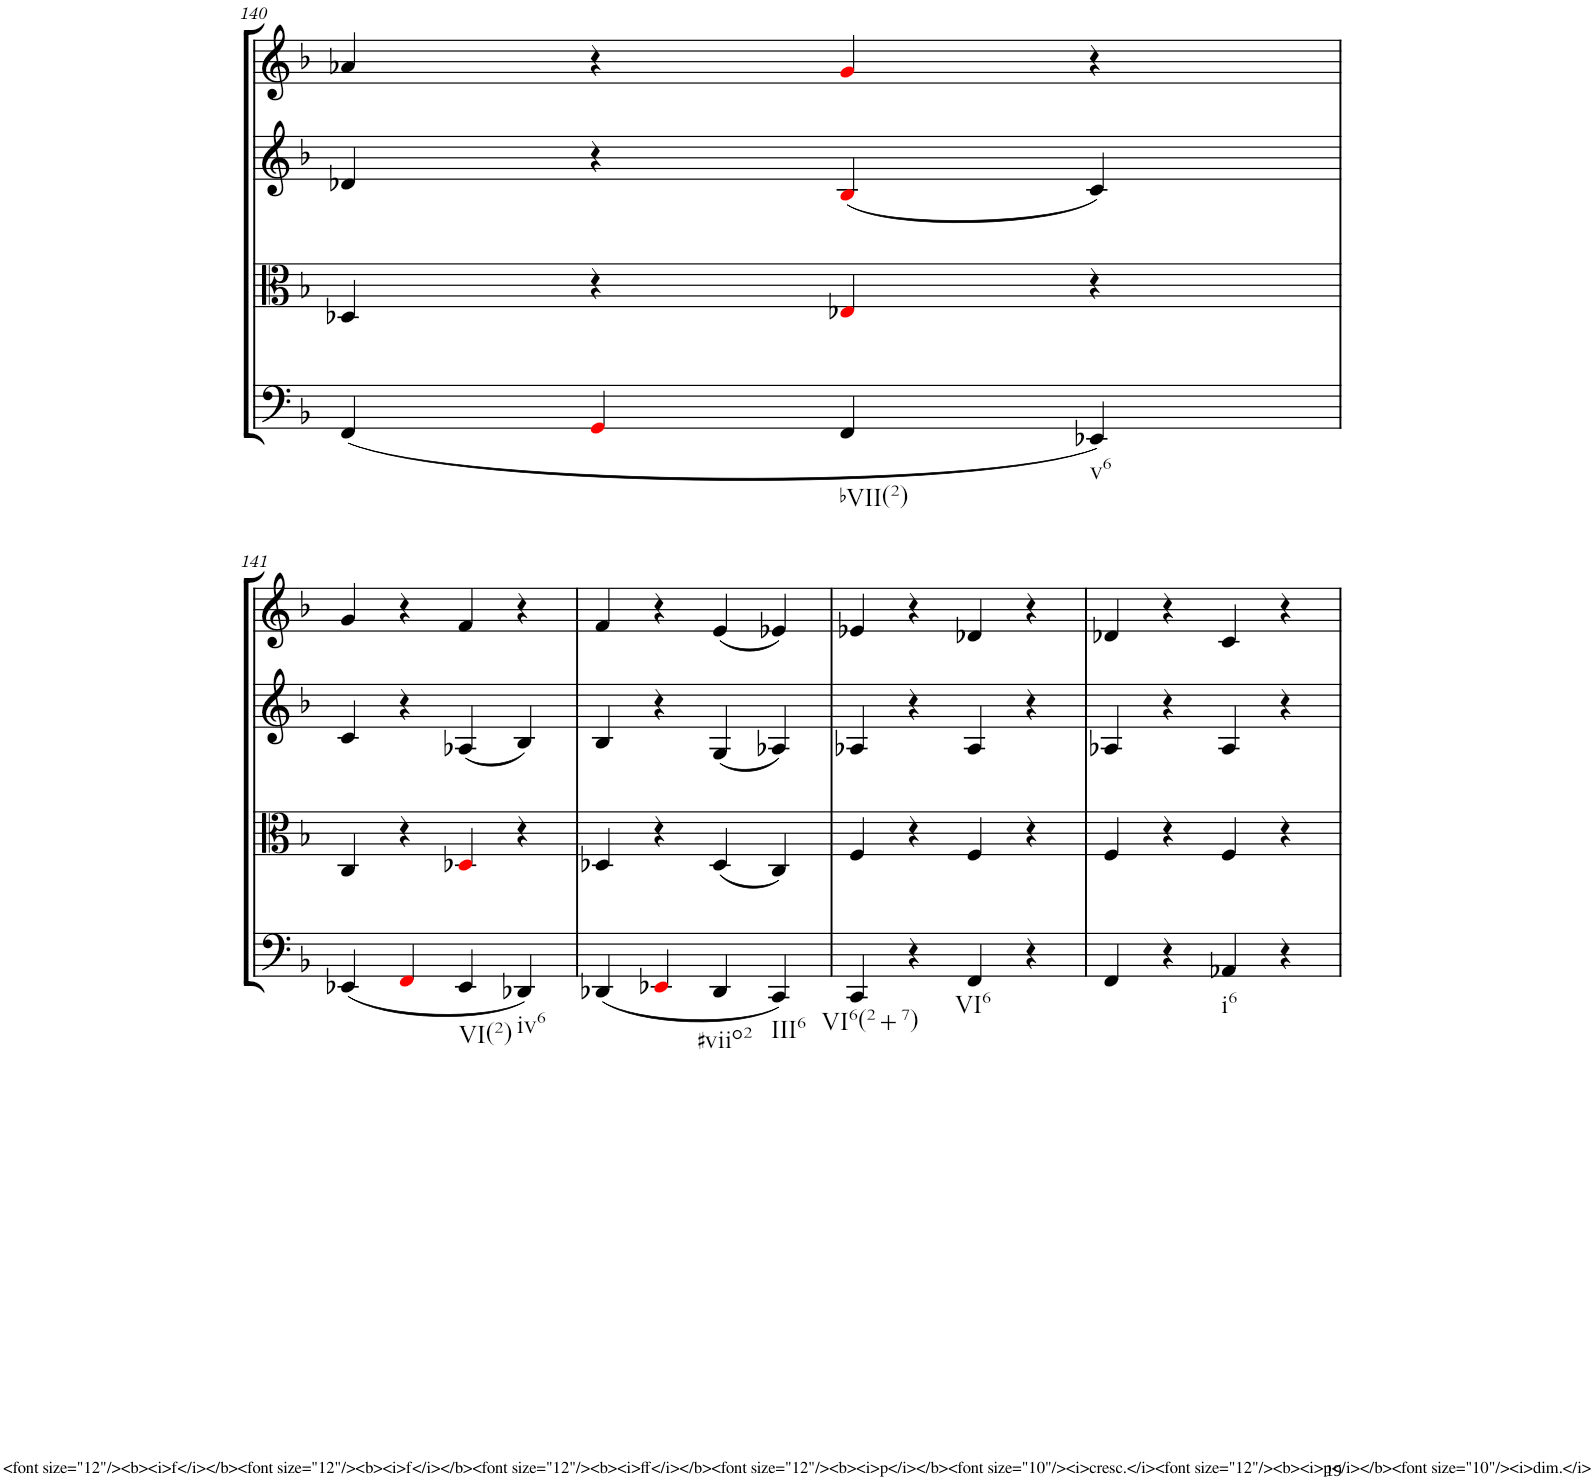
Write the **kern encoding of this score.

**kern	**kern	**kern	**kern
*part4	*part3	*part2	*part1
*staff4	*staff3	*staff2	*staff1
*I"Cello	*I"Viola	*I"2nd Violin	*I"1st Violin
*	*I'Vla	*I'Vln	*I'Vln
!!LO:PB:g=z
*clefF4	*clefC3	*clefG2	*clefG2
*k[b-]	*k[b-]	*k[b-]	*k[b-]
*F:	*F:	*F:	*F:
*M4/4	*M4/4	*M4/4	*M4/4
*met(c)	*met(c)	*met(c)	*met(c)
=140	=140	=140	=140
(4FF/	4D-X/	4d-X/	4a-X/
4GGi/	4r	4r	4r
!LO:TX:b:t=bVII(2)	!	!	!
4FF/	4E-Xi/	(4B-i/	4gi/
!LO:TX:b:t=v6	!	!	!
4EE-X/)	4r	4c/)	4r
!!LO:LB:g=z
=141	=141	=141	=141
(4EE-X/	4C/	4c/	4g/
4FFi/	4r	4r	4r
!LO:TX:b:t=VI(2)	!	!	!
4EE-/	4D-Xi/	(4A-X/	4f/
!LO:TX:b:t=iv6	!	!	!
4DD-X/)	4r	4B-/)	4r
=142	=142	=142	=142
(4DD-X/	4D-X/	4B-/	4f/
4EE-Xi/	4r	4r	4r
!LO:TX:b:t=#viio2	!	!	!
4DD-/	(4D-/	(4G/	(4e/
!LO:TX:b:t=III6	!	!	!
4CC/)	4C/)	4A-X/)	4e-X/)
=143	=143	=143	=143
!LO:TX:b:t=VI6(2+7)	!	!	!
4CC/	4F/	4A-X/	4e-X/
4r	4r	4r	4r
!LO:TX:b:t=VI6	!	!	!
4FF/	4F/	4A-/	4d-X/
4r	4r	4r	4r
=144	=144	=144	=144
4FF/	4F/	4A-X/	4d-X/
4r	4r	4r	4r
!LO:TX:b:t=i6	!	!	!
4AA-X/	4F/	4A-/	4c/
4r	4r	4r	4r
=	=	=	=
*-	*-	*-	*-
